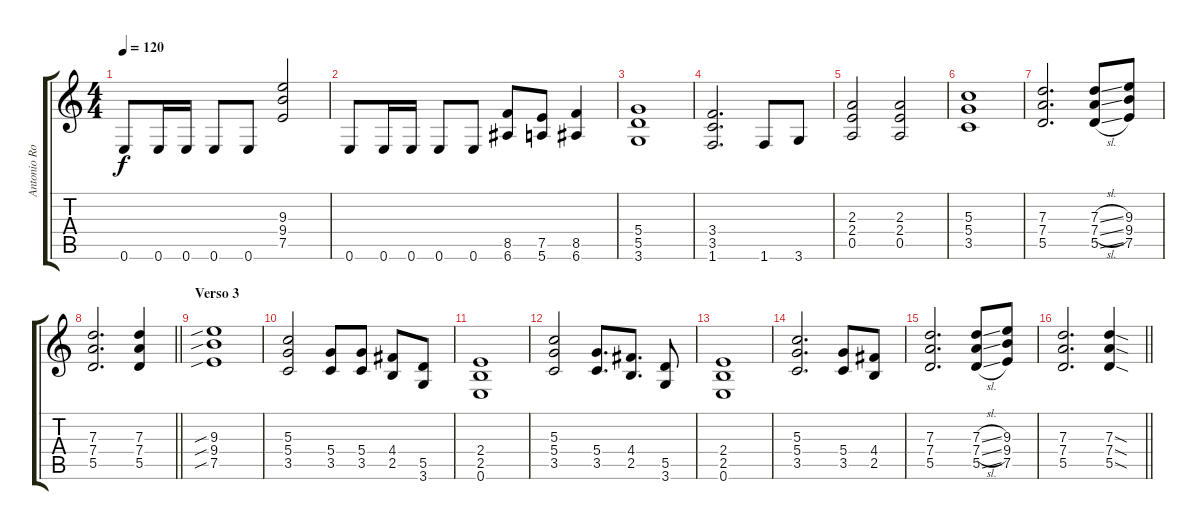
\track ("Antonio Romano Lead" "Antonio Ro") {instrument distortionguitar}
\staff {score tabs}
\tuning (E4 B3 G3 D3 A2 E2) {hide}
\ts (4 4)
\tempo 120
\clef g2
\ks c
0.6.8{dy f} 0.6.16 0.6.16 0.6.8 0.6.8 (9.3 9.4 7.5).2 |
0.6.8 0.6.16 0.6.16 0.6.8 0.6.8 (8.5 6.6).8 (7.5 5.6).8 (8.5 6.6).4 |
(5.4 5.5 3.6).1 |
(3.4 3.5 1.6).2{d} 1.6.8 3.6.8 |
(2.3 2.4 0.5).2 (2.3 2.4 0.5).2 |
(5.3 5.4 3.5).1 |
(7.3 7.4 5.5).2{d} (7.3{sl} 7.4{sl} 5.5{sl}).8 (9.3 9.4 7.5).8 |
\barLineRight lightlight
(7.3 7.4 5.5).2{d} (7.3 7.4 5.5).4 |
\section ("" "Verso 3")
(9.3{sib} 9.4{sib} 7.5{sib}).1 |
(5.3 5.4 3.5).2 (5.4 3.5).8 (5.4 3.5).8 (4.4 2.5).8 (5.5 3.6).8 |
(2.4 2.5 0.6).1 |
(5.3 5.4 3.5).2 (5.4 3.5).8{d} (4.4 2.5).8{d} (5.5 3.6).8 |
(2.4 2.5 0.6).1 |
(5.3 5.4 3.5).2{d} (5.4 3.5).8 (4.4 2.5).8 |
(7.3 7.4 5.5).2{d} (7.3{sl} 7.4{sl} 5.5{sl}).8 (9.3 9.4 7.5).8 |
\barLineRight lightlight
(7.3 7.4 5.5).2{d} (7.3{sod} 7.4{sod} 5.5{sod}).4
